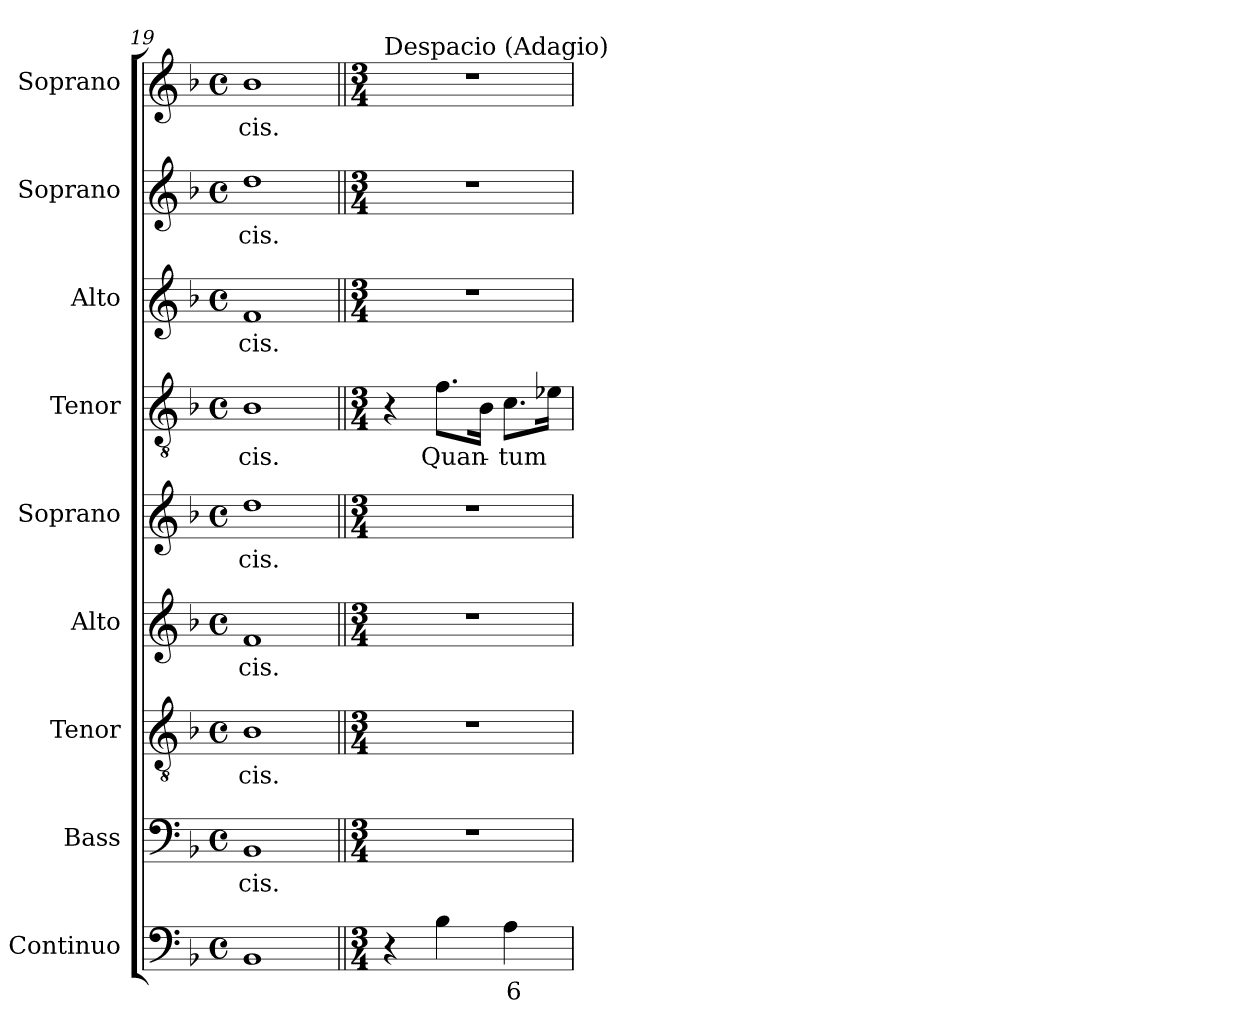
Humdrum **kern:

**kern	**text	**kern	**text	**kern	**text	**kern	**text	**kern	**text	**kern	**text	**kern	**text	**kern	**text	**kern	**text
*part9	*part9	*part8	*part8	*part7	*part7	*part6	*part6	*part5	*part5	*part4	*part4	*part3	*part3	*part2	*part2	*part1	*part1
*staff9	*staff9	*staff8	*staff8	*staff7	*staff7	*staff6	*staff6	*staff5	*staff5	*staff4	*staff4	*staff3	*staff3	*staff2	*staff2	*staff1	*staff1
*I"Continuo	*	*I"Bass	*	*I"Tenor	*	*I"Alto	*	*I"Soprano	*	*I"Tenor	*	*I"Alto	*	*I"Soprano	*	*I"Soprano	*
*I'Cont.	*	*I'B.	*	*I'T.	*	*I'A.	*	*I'S.	*	*I'T.	*	*I'A.	*	*I'S.	*	*I'S.	*
*clefF4	*	*clefF4	*	*clefGv2	*	*clefG2	*	*clefG2	*	*clefGv2	*	*clefG2	*	*clefG2	*	*clefG2	*
*	*	*	*	*ITrd7c12	*	*	*	*	*	*ITrd7c12	*	*	*	*	*	*	*
*k[b-]	*	*k[b-]	*	*k[b-]	*	*k[b-]	*	*k[b-]	*	*k[b-]	*	*k[b-]	*	*k[b-]	*	*k[b-]	*
*F:	*	*F:	*	*F:	*	*F:	*	*F:	*	*F:	*	*F:	*	*F:	*	*F:	*
*M4/4	*	*M4/4	*	*M4/4	*	*M4/4	*	*M4/4	*	*M4/4	*	*M4/4	*	*M4/4	*	*M4/4	*
*met(c)	*	*met(c)	*	*met(c)	*	*met(c)	*	*met(c)	*	*met(c)	*	*met(c)	*	*met(c)	*	*met(c)	*
=19	=19	=19	=19	=19	=19	=19	=19	=19	=19	=19	=19	=19	=19	=19	=19	=19	=19
!	!	!	!LO:LY:b:color=#000000	!	!	!	!	!	!	!	!	!	!	!	!	!	!
!	!	!	!	!	!LO:LY:b:color=#000000	!	!	!	!	!	!	!	!	!	!	!	!
!	!	!	!	!	!	!	!LO:LY:b:color=#000000	!	!	!	!	!	!	!	!	!	!
!	!	!	!	!	!	!	!	!	!LO:LY:b:color=#000000	!	!	!	!	!	!	!	!
!	!	!	!	!	!	!	!	!	!	!	!LO:LY:b:color=#000000	!	!	!	!	!	!
!	!	!	!	!	!	!	!	!	!	!	!	!	!LO:LY:b:color=#000000	!	!	!	!
!	!	!	!	!	!	!	!	!	!	!	!	!	!	!	!LO:LY:b:color=#000000	!	!
!	!	!	!	!	!	!	!	!	!	!	!	!	!	!	!	!	!LO:LY:b:color=#000000
1BB-i	.	1BB-i	-cis.	1BB-i	-cis.	1fi	-cis.	1ddi	-cis.	1BB-i	-cis.	1fi	-cis.	1ddi	-cis.	1b-i	-cis.
!!LO:PB:g=z
=20||	=20||	=20||	=20||	=20||	=20||	=20||	=20||	=20||	=20||	=20||	=20||	=20||	=20||	=20||	=20||	=20||	=20||
*M3/4	*	*M3/4	*	*M3/4	*	*M3/4	*	*M3/4	*	*M3/4	*	*M3/4	*	*M3/4	*	*M3/4	*
!	!	!	!	!	!	!	!	!	!	!	!	!	!	!	!	!LO:TX:a:t=Despacio (Adagio)	!
!	!	!LO:N:vis=1	!	!LO:N:vis=1	!	!LO:N:vis=1	!	!LO:N:vis=1	!	!	!	!LO:N:vis=1	!	!LO:N:vis=1	!	!LO:N:vis=1	!
4r	.	2.r	.	2.r	.	2.r	.	2.r	.	4r	.	2.r	.	2.r	.	2.r	.
!	!	!	!	!	!	!	!	!	!	!	!LO:LY:b:color=#000000	!	!	!	!	!	!
4B-i\	.	.	.	.	.	.	.	.	.	8.Fi\L	Quan-	.	.	.	.	.	.
.	.	.	.	.	.	.	.	.	.	16BB-i\Jk	.	.	.	.	.	.	.
!	!LO:LY:b:color=#000000	!	!	!	!	!	!	!	!	!	!	!	!	!	!	!	!
!	!	!	!	!	!	!	!	!	!	!	!LO:LY:b:color=#000000	!	!	!	!	!	!
4Ai\	6	.	.	.	.	.	.	.	.	8.Ci\L	-tum	.	.	.	.	.	.
.	.	.	.	.	.	.	.	.	.	16E-Xi\Jk	.	.	.	.	.	.	.
=	=	=	=	=	=	=	=	=	=	=	=	=	=	=	=	=	=
*-	*-	*-	*-	*-	*-	*-	*-	*-	*-	*-	*-	*-	*-	*-	*-	*-	*-
